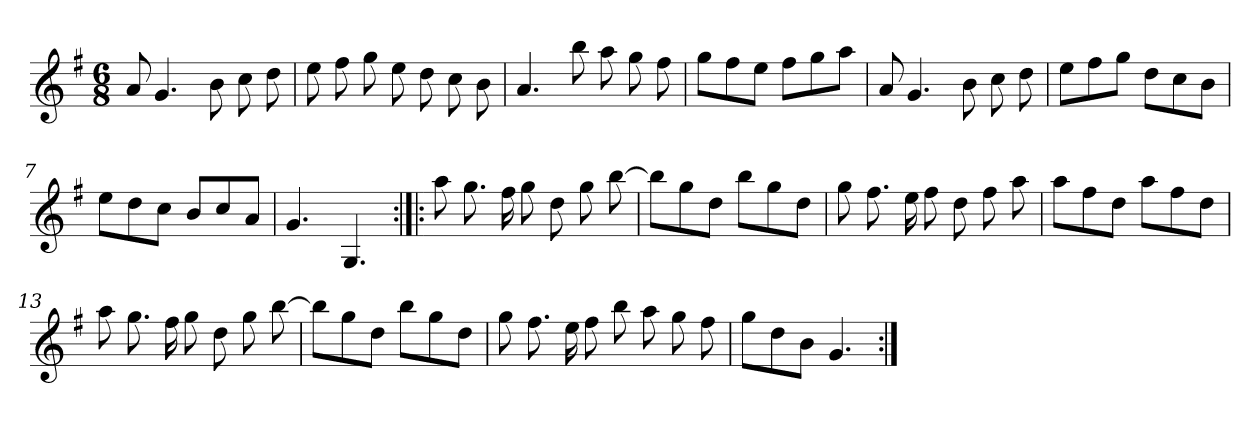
**kern
*part1
*staff1
*clefG2
*k[f#]
*G:
*M6/8
*MM132
=1
8a
4.g
8b
8cc
8dd
=2
8ee
8ff#
8gg
8ee
8dd
8cc
8b
=3
4.a
8bb
8aa
8gg
8ff#
=4
8gg\L
8ff#\
8ee\J
8ff#\L
8gg\
8aa\J
=5
8a
4.g
8b
8cc
8dd
=6
8ee\L
8ff#\
8gg\J
8dd\L
8cc\
8b\J
=7
8ee\L
8dd\
8cc\J
8b/L
8cc/
8a/J
=8
4.g
4.G
=9:|!|:
8aa
8.gg
16ff#
8gg
8dd
8gg
[8bb
=10
8bb\L]
8gg\
8dd\J
8bb\L
8gg\
8dd\J
=11
8gg
8.ff#
16ee
8ff#
8dd
8ff#
8aa
=12
8aa\L
8ff#\
8dd\J
8aa\L
8ff#\
8dd\J
=13
8aa
8.gg
16ff#
8gg
8dd
8gg
[8bb
=14
8bb\L]
8gg\
8dd\J
8bb\L
8gg\
8dd\J
=15
8gg
8.ff#
16ee
8ff#
8bb
8aa
8gg
8ff#
=16
8gg\L
8dd\
8b\J
4.g
=:|!
*-
